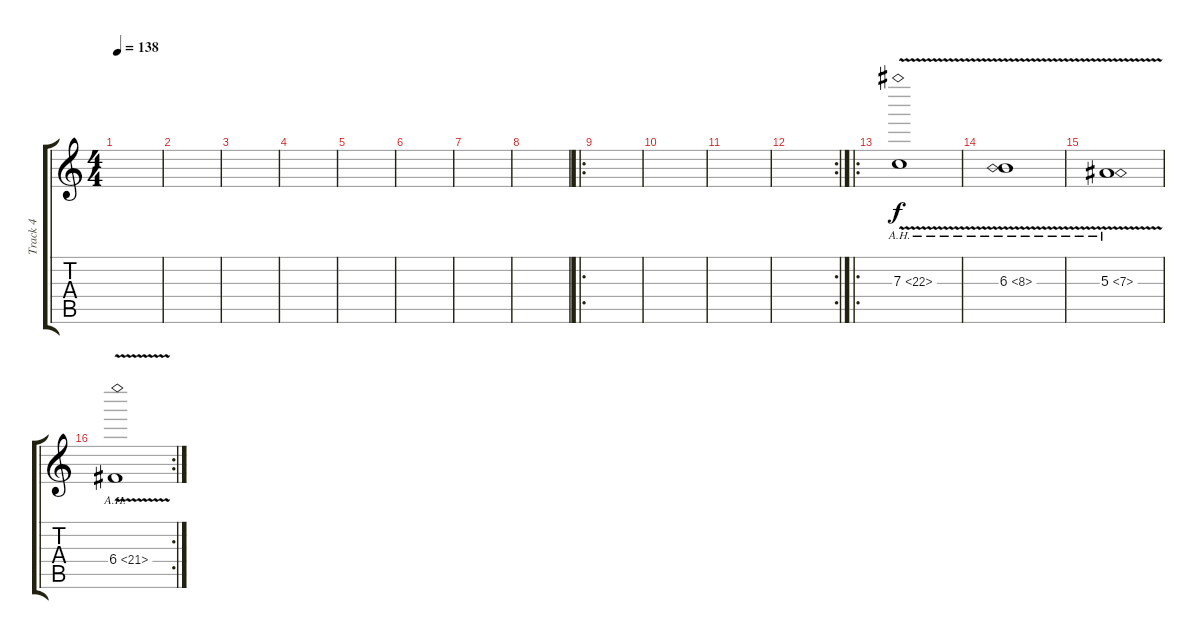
\track ("Track 4" "Track 4") {instrument distortionguitar}
\staff {score tabs}
\tuning (D4 A3 F3 C3 G2 C2) {hide}
\ts (4 4)
\tempo 138
\clef g2
\ks c
|
|
|
|
|
|
|
|
\ro
|
|
|
\rc 2
|
\ro
7.3{ah 15 v}.1 |
6.3{ah 2 v}.1 |
5.3{ah 2 v}.1 |
\rc 2
6.4{ah 15 v}.1
